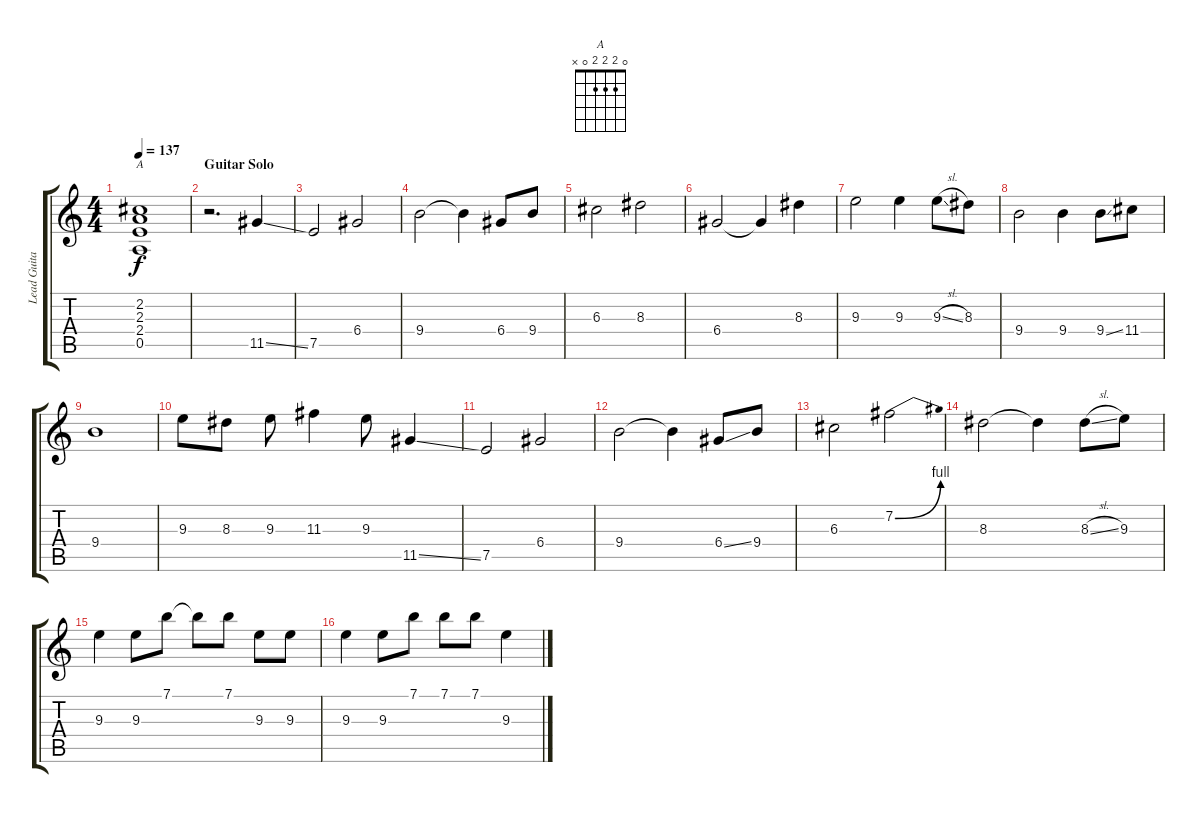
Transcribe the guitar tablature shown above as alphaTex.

\track ("Lead Guitar [Kuddel]" "Lead Guita") {instrument distortionguitar}
\staff {score tabs}
\tuning (E4 B3 G3 D3 A2 E2) {hide}
\chord ("A" 0 2 2 2 0 x)
\ts (4 4)
\tempo 137
\clef g2
\ks c
(2.2 2.3 2.4 0.5).1{ch "A" dy f} |
\section ("" "Guitar Solo")
r.2{d} 11.5{ss}.4{volume 14 balance 8} |
7.5.2 6.4.2 |
9.4.2 9.4{t}.4 6.4.8 9.4.8 |
6.3.2 8.3.2 |
6.4.2 6.4{t}.4 8.3.4 |
9.3.2 9.3.4 9.3{sl}.8 8.3.8 |
9.4.2 9.4.4 9.4{ss}.8 11.4.8 |
9.4.1 |
9.3.8 8.3.8 9.3.8 11.3.4 9.3.8 11.5{ss}.4 |
7.5.2 6.4.2 |
9.4.2 9.4{t}.4 6.4{ss}.8 9.4.8 |
6.3.2 7.2{be (bend 0 0 60 4)}.2 |
8.3.2 8.3{t}.4 8.3{sl}.8 9.3.8 |
9.3.4 9.3.8 7.1.8 7.1{t}.8 7.1.8 9.3.8 9.3.8 |
9.3.4 9.3.8 7.1.8 7.1.8 7.1.8 9.3.4
